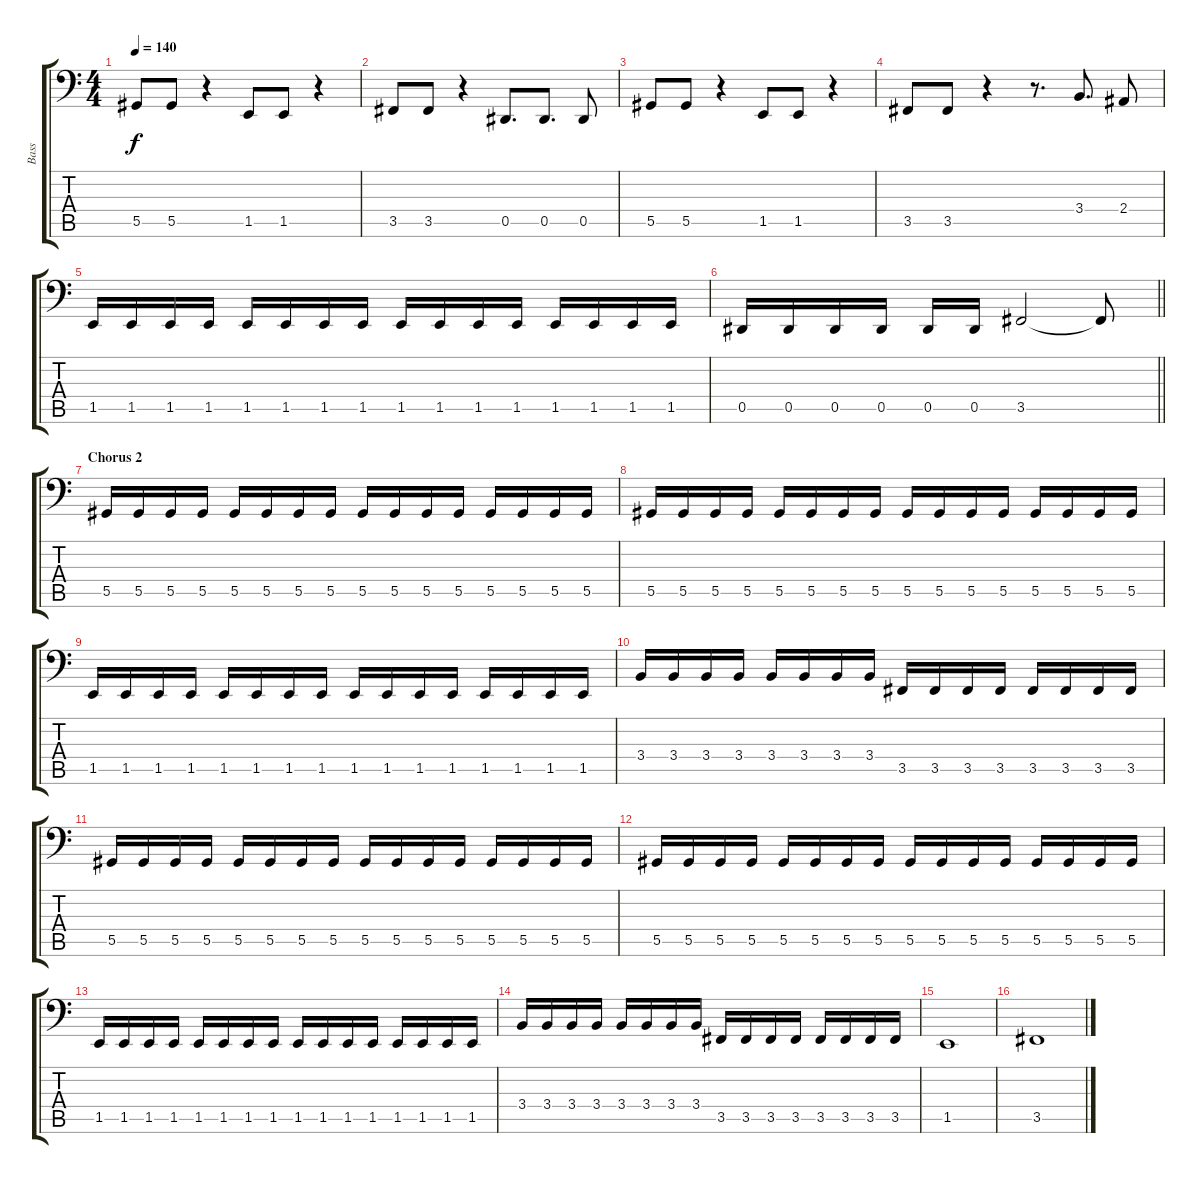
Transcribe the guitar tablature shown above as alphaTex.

\track ("Bass" "Bass") {instrument electricbasspick}
\staff {score tabs}
\tuning (B2 Gb2 Db2 Ab1 Eb1 Bb0) {hide}
\ts (4 4)
\tempo 140
\clef f4
\ks c
5.5.8{dy f} 5.5.8 r.4 1.5.8 1.5.8 r.4 |
3.5.8 3.5.8 r.4 0.5.8{d} 0.5.8{d} 0.5.8 |
5.5.8 5.5.8 r.4 1.5.8 1.5.8 r.4 |
3.5.8 3.5.8 r.4 r.8{d} 3.4.8{d} 2.4.8 |
1.5.16 1.5.16 1.5.16 1.5.16 1.5.16 1.5.16 1.5.16 1.5.16 1.5.16 1.5.16 1.5.16 1.5.16 1.5.16 1.5.16 1.5.16 1.5.16 |
\barLineRight lightlight
0.5.16 0.5.16 0.5.16 0.5.16 0.5.16 0.5.16 3.5.2 3.5{t}.8 |
\section ("" "Chorus 2")
5.5.16 5.5.16 5.5.16 5.5.16 5.5.16 5.5.16 5.5.16 5.5.16 5.5.16 5.5.16 5.5.16 5.5.16 5.5.16 5.5.16 5.5.16 5.5.16 |
5.5.16 5.5.16 5.5.16 5.5.16 5.5.16 5.5.16 5.5.16 5.5.16 5.5.16 5.5.16 5.5.16 5.5.16 5.5.16 5.5.16 5.5.16 5.5.16 |
1.5.16 1.5.16 1.5.16 1.5.16 1.5.16 1.5.16 1.5.16 1.5.16 1.5.16 1.5.16 1.5.16 1.5.16 1.5.16 1.5.16 1.5.16 1.5.16 |
3.4.16 3.4.16 3.4.16 3.4.16 3.4.16 3.4.16 3.4.16 3.4.16 3.5.16 3.5.16 3.5.16 3.5.16 3.5.16 3.5.16 3.5.16 3.5.16 |
5.5.16 5.5.16 5.5.16 5.5.16 5.5.16 5.5.16 5.5.16 5.5.16 5.5.16 5.5.16 5.5.16 5.5.16 5.5.16 5.5.16 5.5.16 5.5.16 |
5.5.16 5.5.16 5.5.16 5.5.16 5.5.16 5.5.16 5.5.16 5.5.16 5.5.16 5.5.16 5.5.16 5.5.16 5.5.16 5.5.16 5.5.16 5.5.16 |
1.5.16 1.5.16 1.5.16 1.5.16 1.5.16 1.5.16 1.5.16 1.5.16 1.5.16 1.5.16 1.5.16 1.5.16 1.5.16 1.5.16 1.5.16 1.5.16 |
3.4.16 3.4.16 3.4.16 3.4.16 3.4.16 3.4.16 3.4.16 3.4.16 3.5.16 3.5.16 3.5.16 3.5.16 3.5.16 3.5.16 3.5.16 3.5.16 |
1.5.1 |
3.5.1
